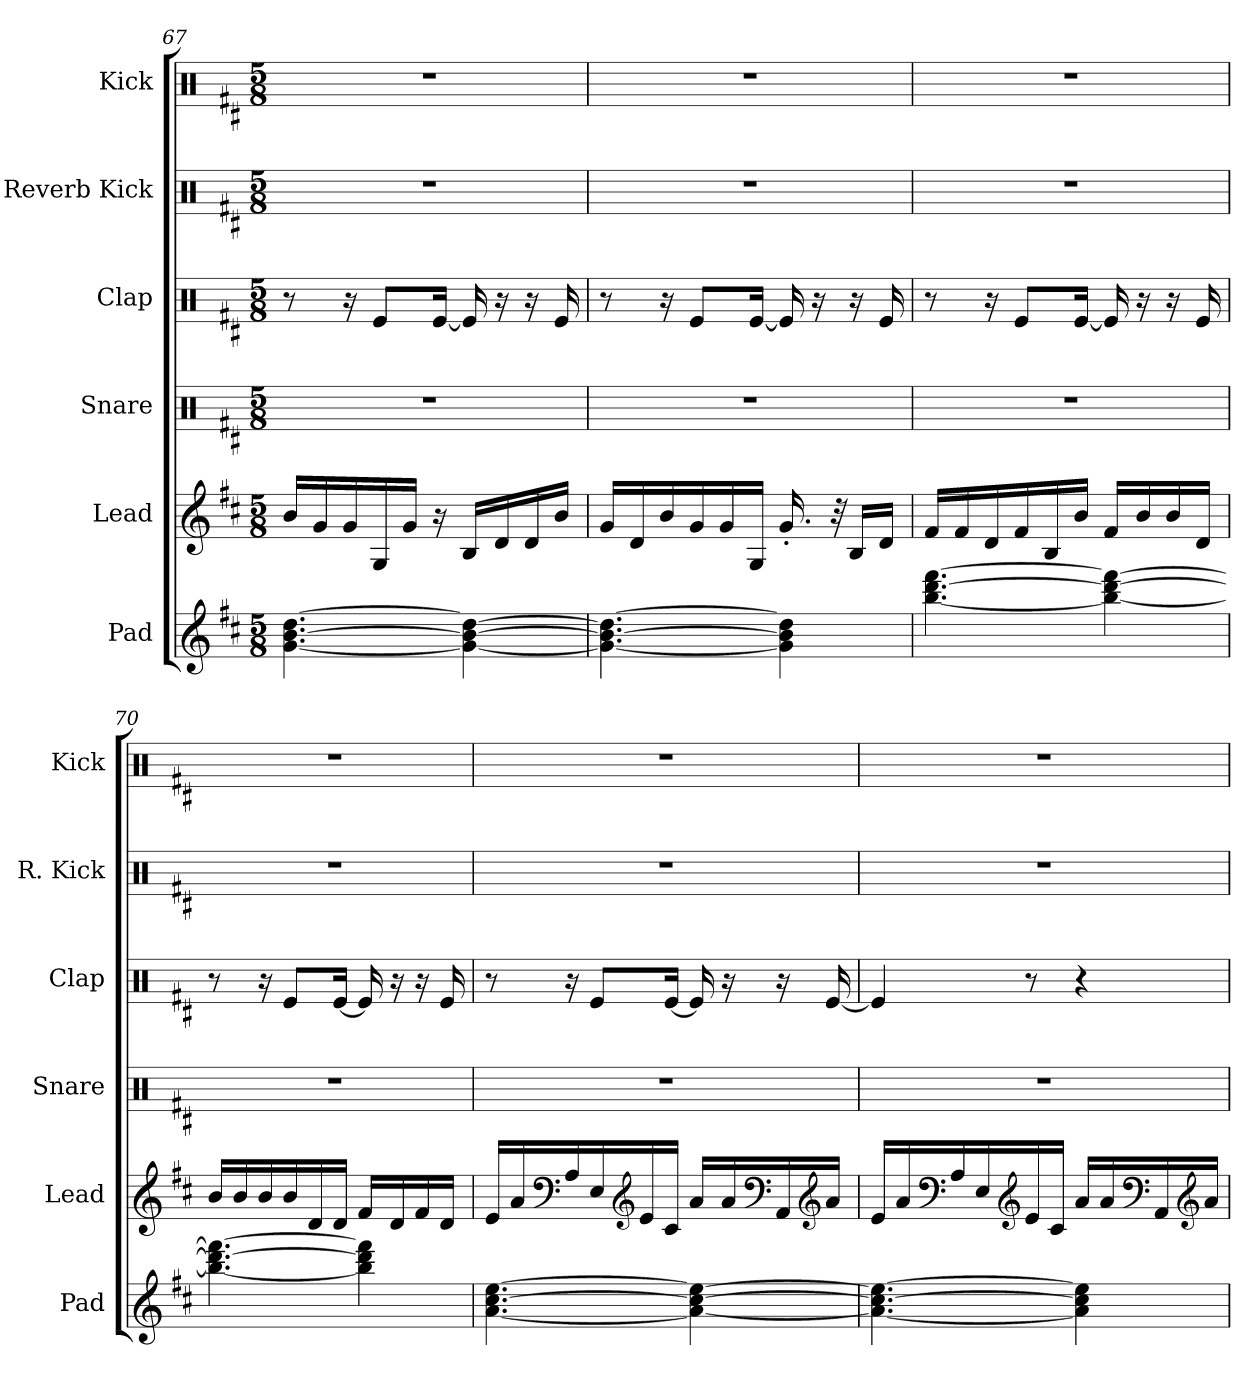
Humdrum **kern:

**kern	**kern	**kern	**kern	**kern	**kern
*part6	*part5	*part4	*part3	*part2	*part1
*staff6	*staff5	*staff4	*staff3	*staff2	*staff1
*I"Pad	*I"Lead	*I"Snare	*I"Clap	*I"Reverb Kick	*I"Kick
*I'Pad	*I'Lead	*I'Snare	*I'Clap	*I'R. Kick	*I'Kick
*clefG2	*clefG2	*clefX	*clefX	*clefX	*clefX
*k[f#c#]	*k[f#c#]	*k[f#c#]	*k[f#c#]	*k[f#c#]	*k[f#c#]
*M5/8	*M5/8	*M5/8	*M5/8	*M5/8	*M5/8
=67	=67	=67	=67	=67	=67
[4.g\ [4.b\ [4.dd\	16b/LL	8%5r	8r	8%5r	8%5r
.	16g/	.	.	.	.
.	16g/	.	16r	.	.
.	16G/	.	8Re/L	.	.
.	16g/JJ	.	.	.	.
.	16r	.	[16Re/Jk	.	.
4g\_ 4b\_ 4dd\_	16B/LL	.	16Re/]	.	.
.	16d/	.	16r	.	.
.	16d/	.	16r	.	.
.	16b/JJ	.	16Re/	.	.
!!LO:LB:g=z
=68	=68	=68	=68	=68	=68
4.g\_ 4.b\_ 4.dd\_	16g/LL	8%5r	8r	8%5r	8%5r
.	16d/	.	.	.	.
.	16b/	.	16r	.	.
.	16g/	.	8Re/L	.	.
.	16g/	.	.	.	.
.	16G/JJ	.	[16Re/Jk	.	.
4g\] 4b\] 4dd\]	16.g'/	.	16Re/]	.	.
.	.	.	16r	.	.
.	32r	.	.	.	.
.	16B/LL	.	16r	.	.
.	16d/JJ	.	16Re/	.	.
=69	=69	=69	=69	=69	=69
[4.bb\ [4.ddd\ [4.fff#\	16f#/LL	8%5r	8r	8%5r	8%5r
.	16f#/	.	.	.	.
.	16d/	.	16r	.	.
.	16f#/	.	8Re/L	.	.
.	16B/	.	.	.	.
.	16b/JJ	.	[16Re/Jk	.	.
4bb\_ 4ddd\_ 4fff#\_	16f#/LL	.	16Re/]	.	.
.	16b/	.	16r	.	.
.	16b/	.	16r	.	.
.	16d/JJ	.	16Re/	.	.
=70	=70	=70	=70	=70	=70
4.bb\_ 4.ddd\_ 4.fff#\_	16b/LL	8%5r	8r	8%5r	8%5r
.	16b/	.	.	.	.
.	16b/	.	16r	.	.
.	16b/	.	8Re/L	.	.
.	16d/	.	.	.	.
.	16d/JJ	.	[16Re/Jk	.	.
4bb\] 4ddd\] 4fff#\]	16f#/LL	.	16Re/]	.	.
.	16d/	.	16r	.	.
.	16f#/	.	16r	.	.
.	16d/JJ	.	16Re/	.	.
!!LO:PB:g=z
=71	=71	=71	=71	=71	=71
[4.a\ [4.cc#\ [4.ee\	16e/LL	8%5r	8r	8%5r	8%5r
.	16a/	.	.	.	.
*	*clefF4	*	*	*	*
.	16A/	.	16r	.	.
.	16E/	.	8Re/L	.	.
*	*clefG2	*	*	*	*
.	16e/	.	.	.	.
.	16c#/JJ	.	[16Re/Jk	.	.
4a\_ 4cc#\_ 4ee\_	16a/LL	.	16Re/]	.	.
.	16a/	.	16r	.	.
*	*clefF4	*	*	*	*
.	16AA/	.	16r	.	.
*	*clefG2	*	*	*	*
.	16a/JJ	.	[16Re/	.	.
=72	=72	=72	=72	=72	=72
4.a\_ 4.cc#\_ 4.ee\_	16e/LL	8%5r	4Re/]	8%5r	8%5r
.	16a/	.	.	.	.
*	*clefF4	*	*	*	*
.	16A/	.	.	.	.
.	16E/	.	.	.	.
*	*clefG2	*	*	*	*
.	16e/	.	8r	.	.
.	16c#/JJ	.	.	.	.
4a\] 4cc#\] 4ee\]	16a/LL	.	4r	.	.
.	16a/	.	.	.	.
*	*clefF4	*	*	*	*
.	16AA/	.	.	.	.
*	*clefG2	*	*	*	*
.	16a/JJ	.	.	.	.
=	=	=	=	=	=
*-	*-	*-	*-	*-	*-
